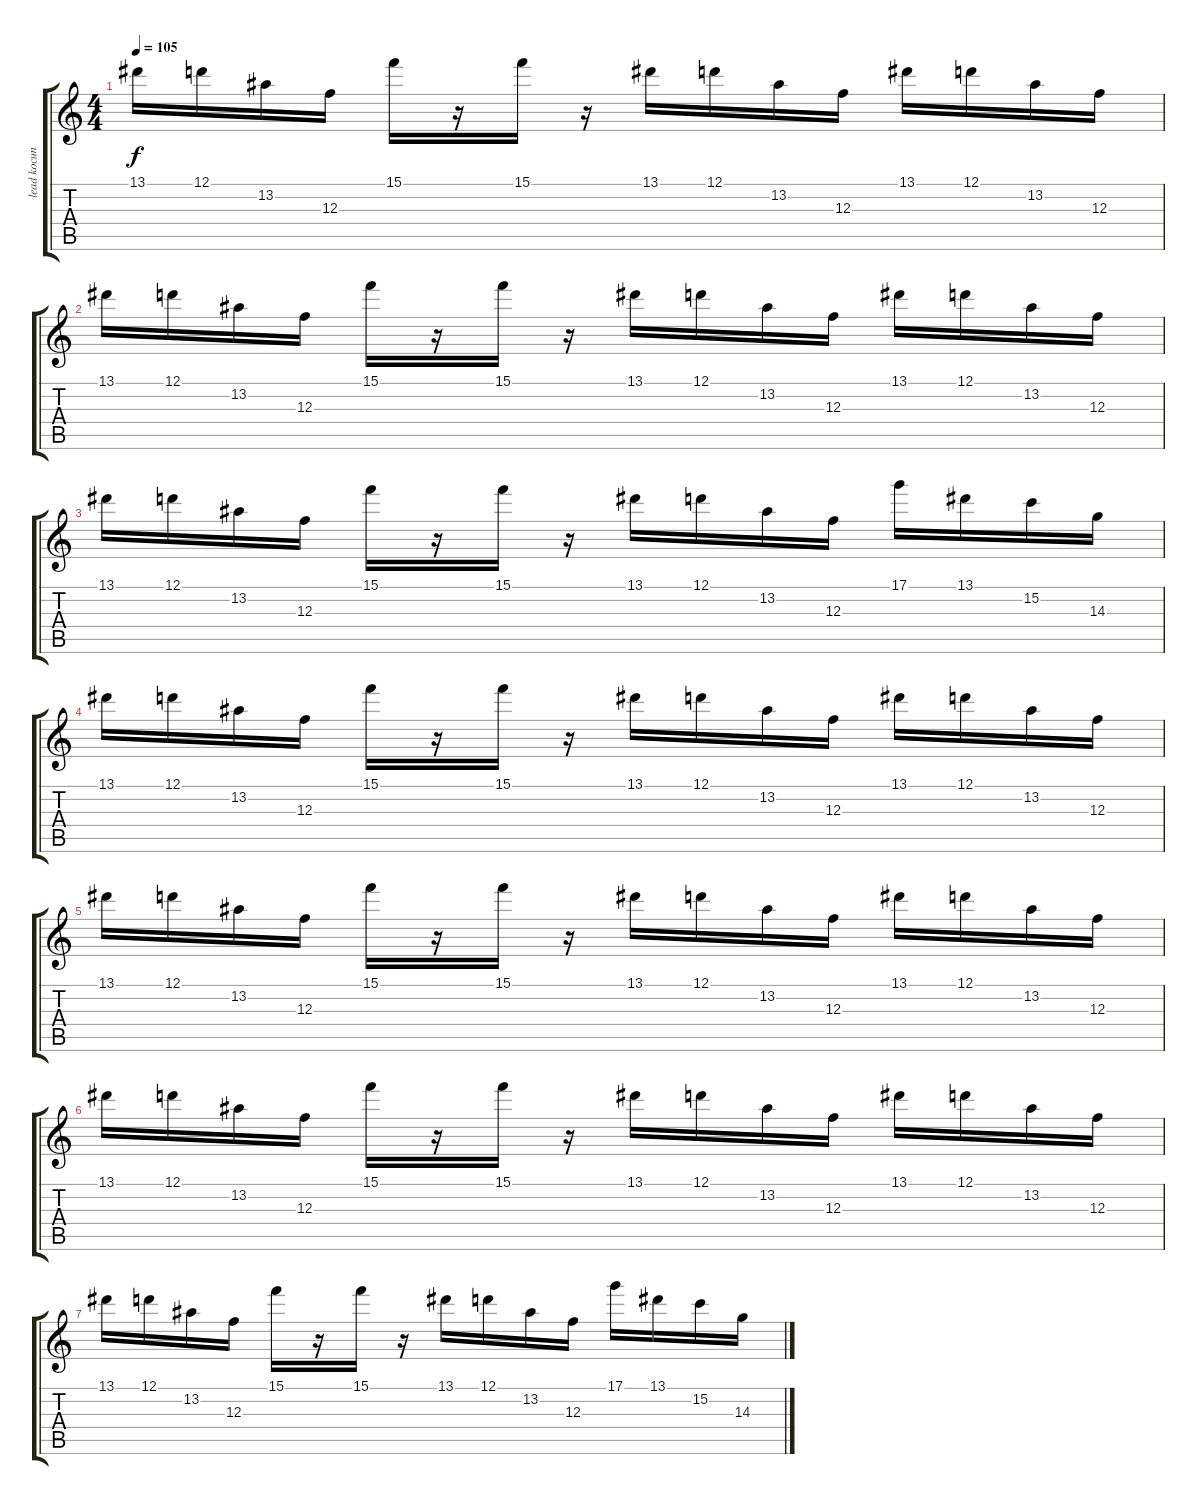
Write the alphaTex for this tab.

\track ("lead kocun" "lead kocun") {instrument distortionguitar}
\staff {score tabs}
\tuning (D4 A3 F3 C3 G2 C2) {hide}
\ts (4 4)
\tempo 105
\clef g2
\ks c
13.1.16{dy f} 12.1.16 13.2.16 12.3.16 15.1.16 r.16 15.1.16 r.16 13.1.16 12.1.16 13.2.16 12.3.16 13.1.16 12.1.16 13.2.16 12.3.16 |
13.1.16 12.1.16 13.2.16 12.3.16 15.1.16 r.16 15.1.16 r.16 13.1.16 12.1.16 13.2.16 12.3.16 13.1.16 12.1.16 13.2.16 12.3.16 |
13.1.16 12.1.16 13.2.16 12.3.16 15.1.16 r.16 15.1.16 r.16 13.1.16 12.1.16 13.2.16 12.3.16 17.1.16 13.1.16 15.2.16 14.3.16 |
13.1.16 12.1.16 13.2.16 12.3.16 15.1.16 r.16 15.1.16 r.16 13.1.16 12.1.16 13.2.16 12.3.16 13.1.16 12.1.16 13.2.16 12.3.16 |
13.1.16 12.1.16 13.2.16 12.3.16 15.1.16 r.16 15.1.16 r.16 13.1.16 12.1.16 13.2.16 12.3.16 13.1.16 12.1.16 13.2.16 12.3.16 |
13.1.16 12.1.16 13.2.16 12.3.16 15.1.16 r.16 15.1.16 r.16 13.1.16 12.1.16 13.2.16 12.3.16 13.1.16 12.1.16 13.2.16 12.3.16 |
13.1.16 12.1.16 13.2.16 12.3.16 15.1.16 r.16 15.1.16 r.16 13.1.16 12.1.16 13.2.16 12.3.16 17.1.16 13.1.16 15.2.16 14.3.16
